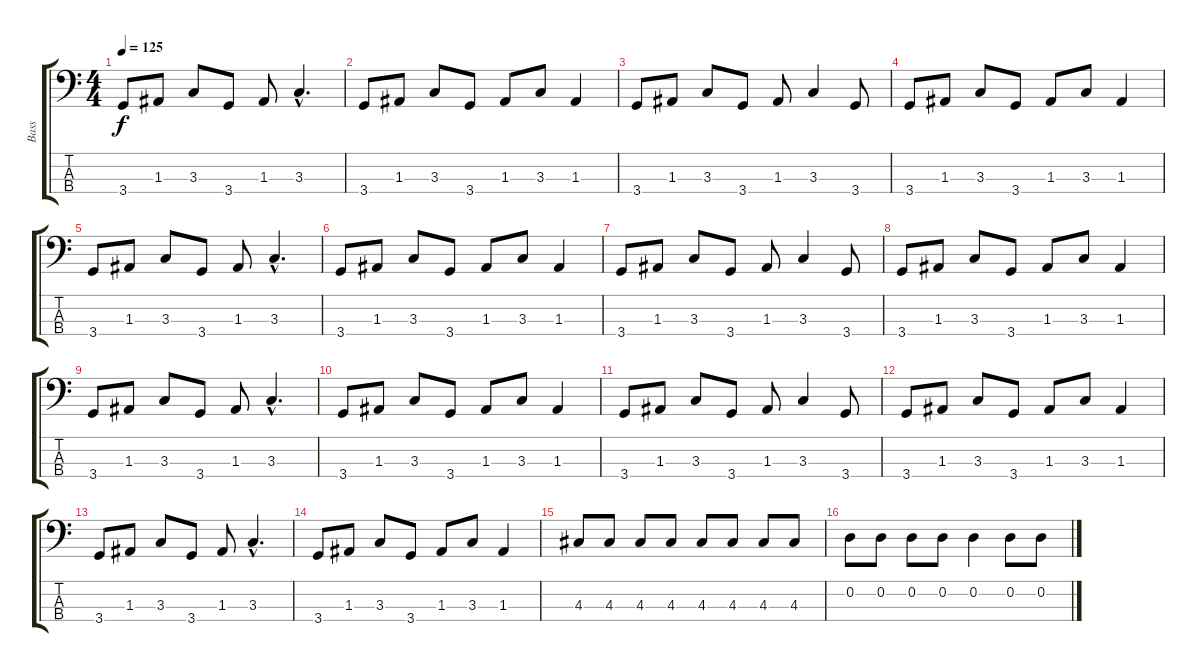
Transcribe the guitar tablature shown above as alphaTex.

\track ("Bass" "Bass") {instrument acousticbass}
\staff {score tabs}
\tuning (G2 D2 A1 E1) {hide}
\ts (4 4)
\tempo 125
\clef f4
\ks c
3.4.8{dy f} 1.3.8 3.3.8 3.4.8 1.3.8 3.3{hac}.4{d} |
3.4.8 1.3.8 3.3.8 3.4.8 1.3.8 3.3.8 1.3.4 |
3.4.8 1.3.8 3.3.8 3.4.8 1.3.8 3.3.4 3.4.8 |
3.4.8 1.3.8 3.3.8 3.4.8 1.3.8 3.3.8 1.3.4 |
3.4.8 1.3.8 3.3.8 3.4.8 1.3.8 3.3{hac}.4{d} |
3.4.8 1.3.8 3.3.8 3.4.8 1.3.8 3.3.8 1.3.4 |
3.4.8 1.3.8 3.3.8 3.4.8 1.3.8 3.3.4 3.4.8 |
3.4.8 1.3.8 3.3.8 3.4.8 1.3.8 3.3.8 1.3.4 |
3.4.8 1.3.8 3.3.8 3.4.8 1.3.8 3.3{hac}.4{d} |
3.4.8 1.3.8 3.3.8 3.4.8 1.3.8 3.3.8 1.3.4 |
3.4.8 1.3.8 3.3.8 3.4.8 1.3.8 3.3.4 3.4.8 |
3.4.8 1.3.8 3.3.8 3.4.8 1.3.8 3.3.8 1.3.4 |
3.4.8 1.3.8 3.3.8 3.4.8 1.3.8 3.3{hac}.4{d} |
3.4.8 1.3.8 3.3.8 3.4.8 1.3.8 3.3.8 1.3.4 |
4.3.8 4.3.8 4.3.8 4.3.8 4.3.8 4.3.8 4.3.8 4.3.8 |
0.2.8 0.2.8 0.2.8 0.2.8 0.2.4 0.2.8 0.2.8
